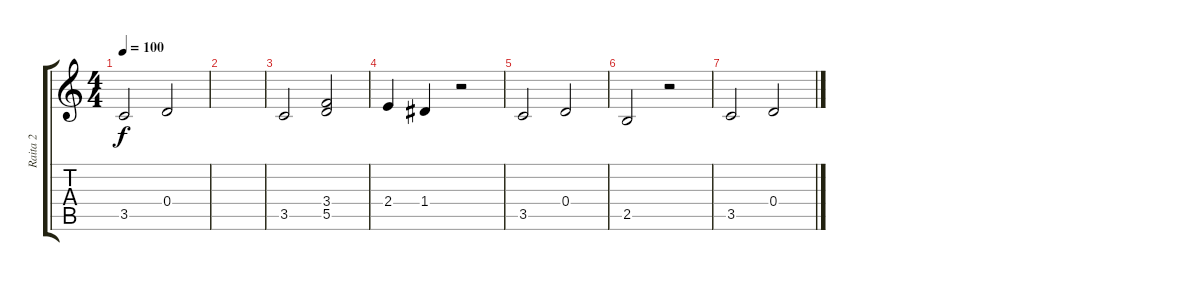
\track ("Raita 2" "Raita 2") {instrument acousticguitarnylon}
\staff {score tabs}
\tuning (E4 B3 G3 D3 A2 E2) {hide}
\ts (4 4)
\tempo 100
\clef g2
\ks c
3.5.2{dy f instrument acousticguitarnylon} 0.4.2 |
|
3.5.2 (3.4 5.5).2 |
2.4.4 1.4.4 r.2 |
3.5.2 0.4.2 |
2.5.2 r.2 |
3.5.2 0.4.2
